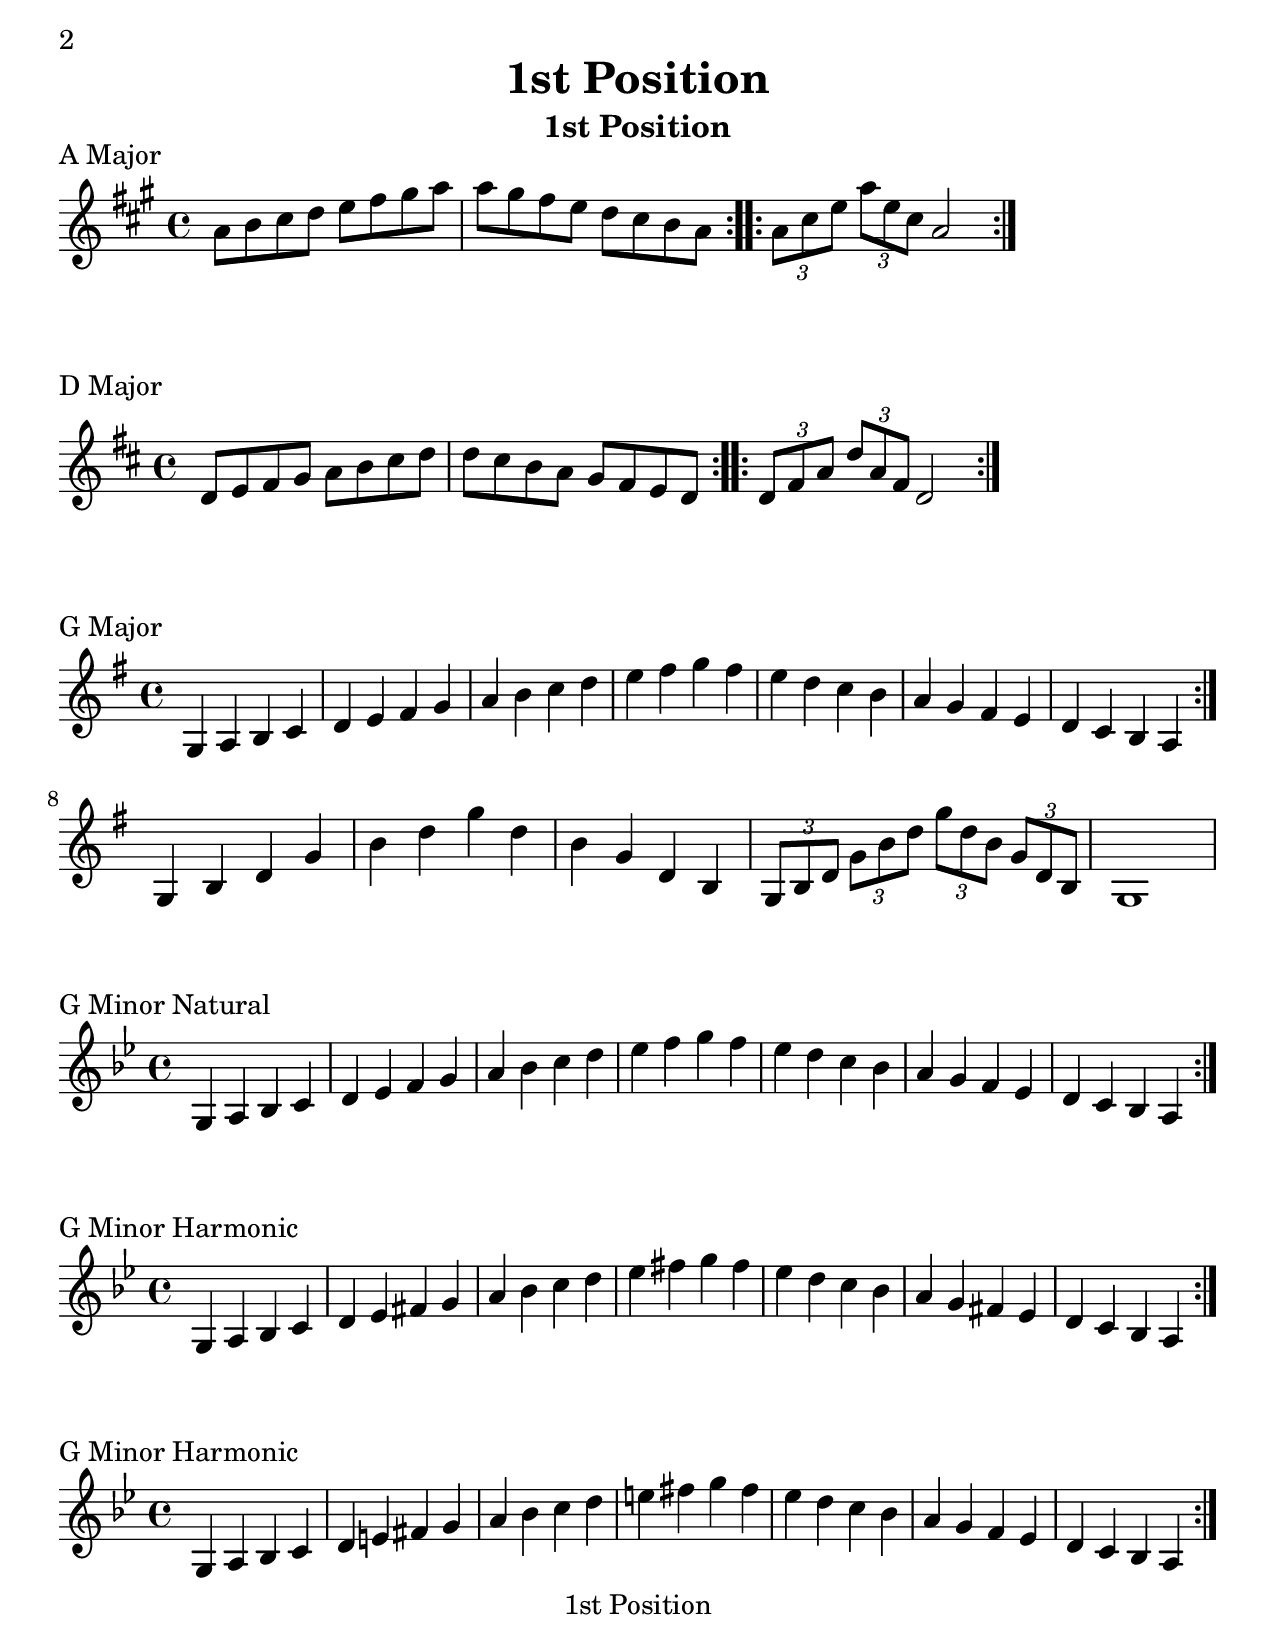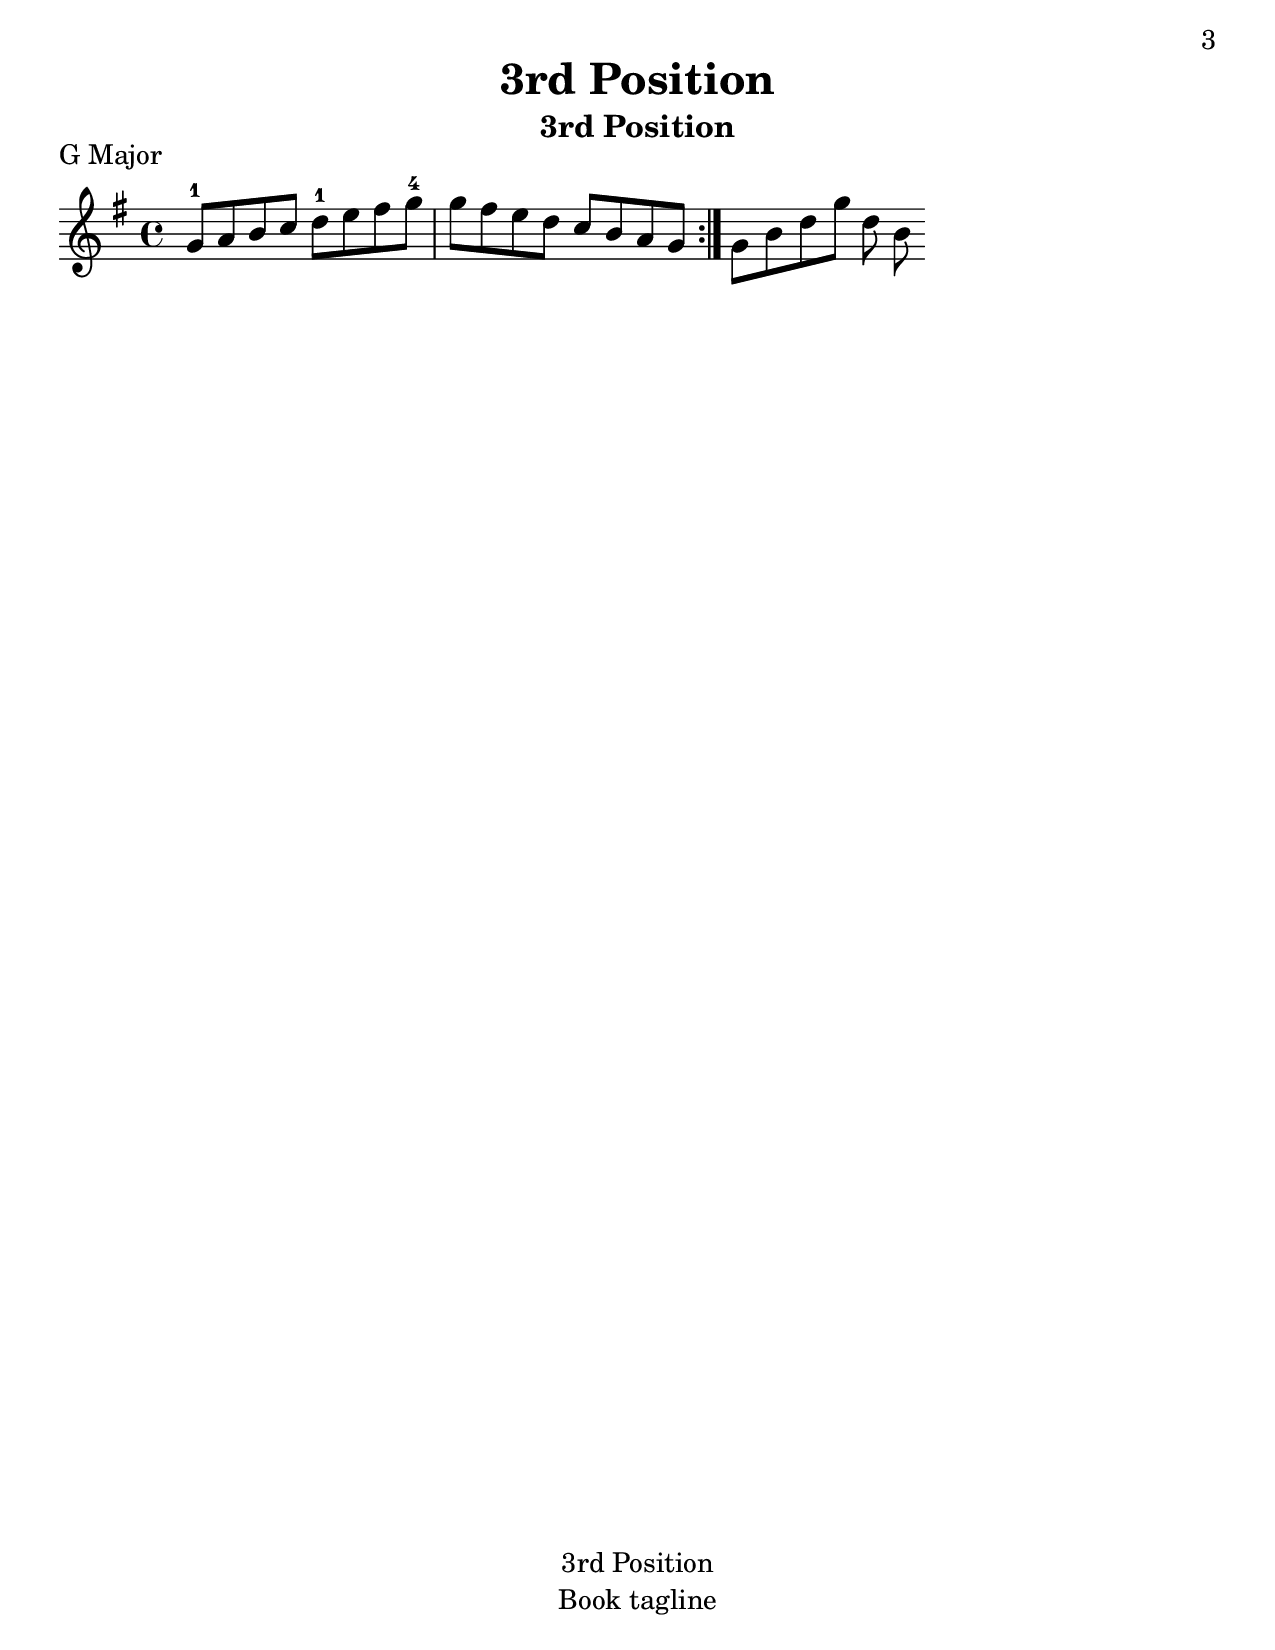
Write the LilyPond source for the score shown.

\version "2.12.2"
\include "english.ly"

#(set-default-paper-size "letter")
#(set-global-staff-size 24)

\book {

  %% book paper, which is inherited by all children bookparts
  \paper {
    ragged-last-bottom = ##t
    %% Page footer: add a different part-tagline at part last page
    oddFooterMarkup = \markup {
      \column {
        \fill-line {
          %% Copyright header field only on book first page.
          \on-the-fly #first-page \fromproperty #'header:copyright
        }
        \fill-line {
          %% Part tagline header field only on each part last page.
          \on-the-fly #part-last-page \fromproperty #'header:parttagline
        }
        \fill-line {
          %% Tagline header field only on book last page.
          \on-the-fly #last-page \fromproperty #'header:tagline
        }
      }
    }
  }

  %% book header, which is inherited by the first bookpart
  \header {
    title = "Scales & Arpeggios"
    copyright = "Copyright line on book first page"
    parttagline = "Part tagline"
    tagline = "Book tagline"
  }

  \bookpart {
    %% empty
    \pageBreak
  }

  \bookpart {
    \header {
    	subtitle    = "1st Position"
    	title       = "1st Position"
    	parttagline = "1st Position"
    }

    \score {
  \relative a' {
    \key a \major
    a8 b8 cs8 d8 e8 fs8 gs8 a8 a8 gs fs8 e8 d8 cs8 b a
    \bar ":|:"
    \times 2/3 {a8 cs8 e8}
    \times 2/3 {a8 e8 cs8} a2 \bar ":|"
  }
  \header {
    piece = "A Major"
  }
  \layout {
    indent = 0\in
  }
}


\score {
  \relative c' {
    \key d \major
    d8 e8 fs8 g8 a8 b8 cs8 d8 d8 cs8 b8 a8 g fs e d
    \bar ":|:"
    \times 2/3 {d8 fs a}
    \times 2/3 {d a fs } d2 \bar ":|"
  }
  \header {
    piece = "D Major"
  }
  \layout {
    indent = 0\in
  }
}


% G Major
\score {
\relative c''  {
    \key g \major
    g,4 a b c d e fs g a b c d e fs
    g fs e d c b a g fs e d c b a \bar ":|"
      \break
    { g b d } { g b d }
    { g d b } { g d b }

    \times 2/3 { g8 b8 d8 }  \times 2/3 { g8 b8 d8 }
    \times 2/3 { g8 d8 b8 }  \times 2/3 { g8 d8 b8 }
    g1
  }
  \header {  piece = "G Major"
  }
  \layout {
    indent = 0\in
  }
}

% G Minor Natural
\score {
\relative c'' {
    \key g \minor
    g,4 a bf c d ef f g a bf c d ef f
    g f ef d c bf a g f ef d c bf a \bar ":|"
  }
  \header {  piece = "G Minor Natural"
  }
  \layout {
    indent = 0\in
  }
}
% G Minor Harmonic
\score {
\relative c'' {
    \key g \minor
    g,4 a bf c d ef fs g a bf c d ef fs
    g fs ef d c bf a g fs ef d c bf a \bar ":|"
  }
  \header {  piece = "G Minor Harmonic"
  }
  \layout {
    indent = 0\in
  }
}
% G Minor Melodic
\score {
\relative c'' {
    \key g \minor
    g,4 a bf c d e fs g a bf c d e fs
    g fs ef d c bf a g f ef d c bf a \bar ":|"
  }
  \header {  piece = "G Minor Harmonic"
  }
  \layout {
    indent = 0\in
  }
}
  } % bookpart

   \bookpart {
    \header {
    	subtitle    = "3rd Position"
    	title       = "3rd Position"
    	parttagline = "3rd Position"
    }

 % G Major - 3rd
\score {
\relative c''  {
    \key g \major
    g8-1 a  b c d-1 e fs g-4
    g  fs e d c b a  g  \bar ":|"
    
    { g b d g d b }
  }
  \header {  piece = "G Major"
  }
  \layout {
    indent = 0\in
  }
}
  }
  }